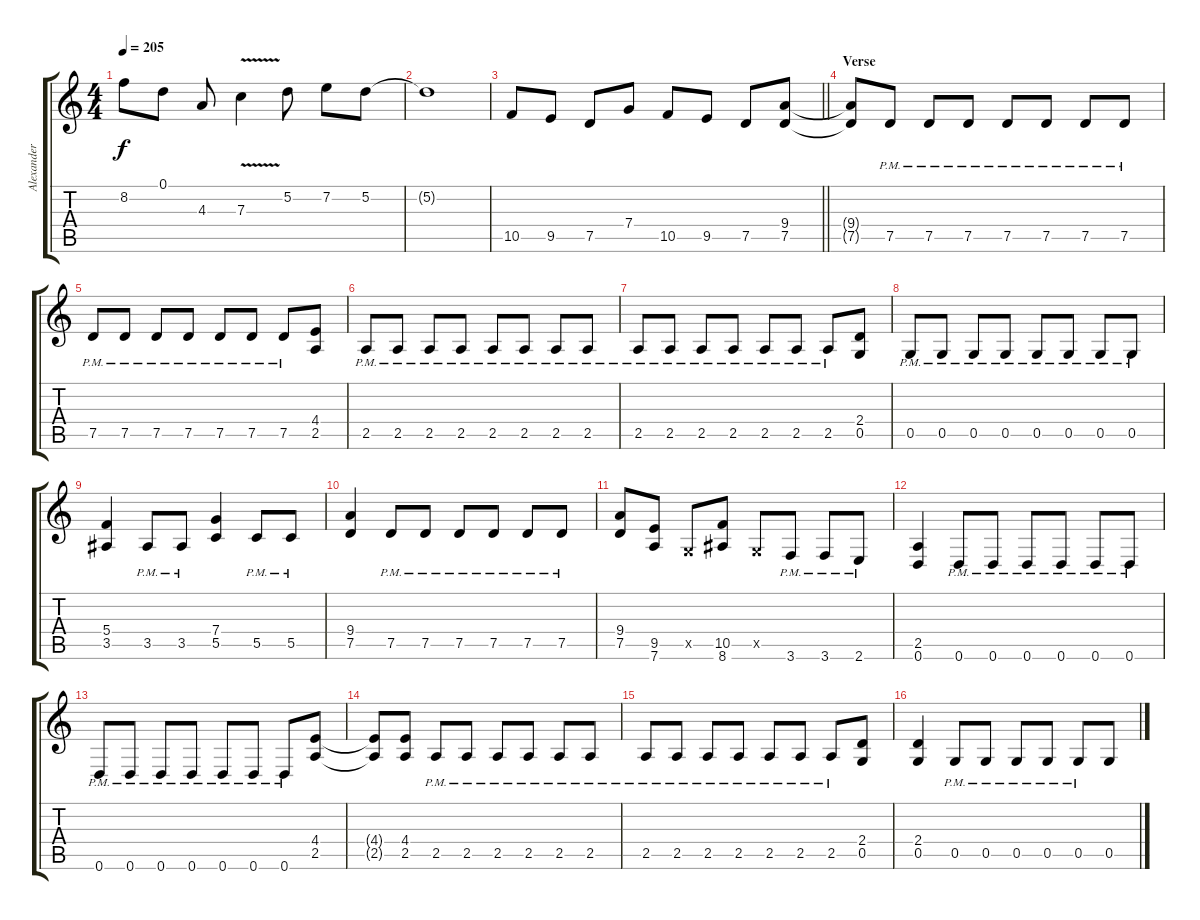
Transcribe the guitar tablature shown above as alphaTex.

\track ("Alexander Kuoppala" "Alexander ") {instrument distortionguitar}
\staff {score tabs}
\tuning (D4 A3 F3 C3 G2 D2) {hide}
\ts (4 4)
\tempo 205
\clef g2
\ks c
8.2{t}.8{dy f} 0.1.8 4.3.8 7.3{v}.4 5.2.8 7.2.8 5.2.8 |
5.2{t}.1 |
\barLineRight lightlight
10.5.8 9.5.8 7.5.8 7.4.8 10.5.8 9.5.8 7.5.8 (9.4 7.5).8 |
\section ("" "Verse")
(9.4{t} 7.5{t}).8 7.5{pm}.8 7.5{pm}.8 7.5{pm}.8 7.5{pm}.8 7.5{pm}.8 7.5{pm}.8 7.5{pm}.8 |
7.5{pm}.8 7.5{pm}.8 7.5{pm}.8 7.5{pm}.8 7.5{pm}.8 7.5{pm}.8 7.5{pm}.8 (4.4 2.5).8 |
2.5{pm}.8 2.5{pm}.8 2.5{pm}.8 2.5{pm}.8 2.5{pm}.8 2.5{pm}.8 2.5{pm}.8 2.5{pm}.8 |
2.5{pm}.8 2.5{pm}.8 2.5{pm}.8 2.5{pm}.8 2.5{pm}.8 2.5{pm}.8 2.5{pm}.8 (2.4 0.5).8 |
0.5{pm}.8 0.5{pm}.8 0.5{pm}.8 0.5{pm}.8 0.5{pm}.8 0.5{pm}.8 0.5{pm}.8 0.5{pm}.8 |
(5.4 3.5).4 3.5{pm}.8 3.5{pm}.8 (7.4 5.5).4 5.5{pm}.8 5.5{pm}.8 |
(9.4 7.5).4 7.5{pm}.8 7.5{pm}.8 7.5{pm}.8 7.5{pm}.8 7.5{pm}.8 7.5{pm}.8 |
(9.4 7.5).8 (9.5 7.6).8 0.5{x}.8 (10.5 8.6).8 0.5{x}.8 3.6{pm}.8 3.6{pm}.8 2.6{pm}.8 |
(2.5 0.6).4 0.6{pm}.8 0.6{pm}.8 0.6{pm}.8 0.6{pm}.8 0.6{pm}.8 0.6{pm}.8 |
0.6{pm}.8 0.6{pm}.8 0.6{pm}.8 0.6{pm}.8 0.6{pm}.8 0.6{pm}.8 0.6{pm}.8 (4.4 2.5).8 |
(4.4{t} 2.5{t}).8 (4.4 2.5).8 2.5{pm}.8 2.5{pm}.8 2.5{pm}.8 2.5{pm}.8 2.5{pm}.8 2.5{pm}.8 |
2.5{pm}.8 2.5{pm}.8 2.5{pm}.8 2.5{pm}.8 2.5{pm}.8 2.5{pm}.8 2.5{pm}.8 (2.4 0.5).8 |
(2.4 0.5).4 0.5{pm}.8 0.5{pm}.8 0.5{pm}.8 0.5{pm}.8 0.5{pm}.8 0.5.8
